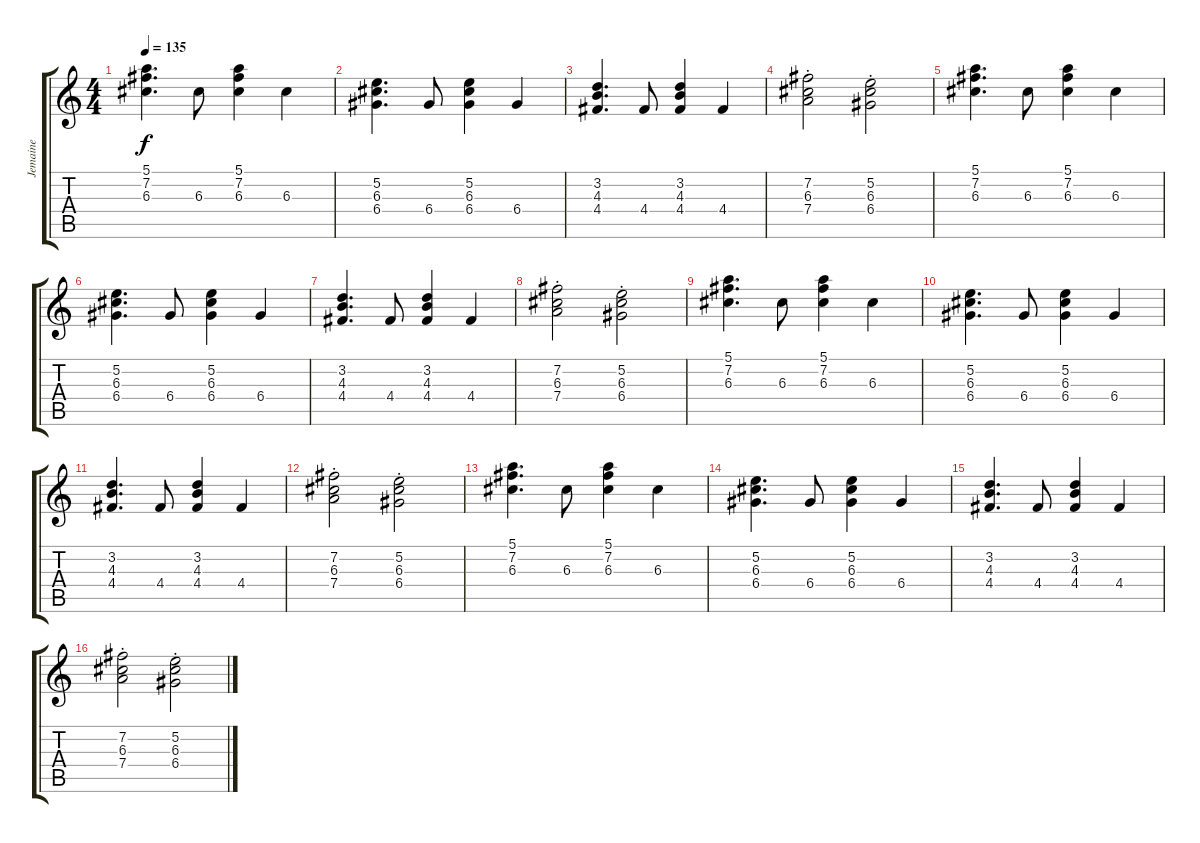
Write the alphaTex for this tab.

\track ("Jemaine" "Jemaine") {instrument acousticguitarnylon}
\staff {score tabs}
\tuning (E4 B3 G3 D3 A2 E2) {hide}
\ts (4 4)
\tempo 135
\clef g2
\ks c
(5.1 7.2 6.3).4{d dy f} 6.3.8 (5.1 7.2 6.3).4 6.3.4 |
(5.2 6.3 6.4).4{d} 6.4.8 (5.2 6.3 6.4).4 6.4.4 |
(3.2 4.3 4.4).4{d} 4.4.8 (3.2 4.3 4.4).4 4.4.4 |
(7.2{st} 6.3{st} 7.4{st}).2 (5.2{st} 6.3{st} 6.4{st}).2 |
(5.1 7.2 6.3).4{d} 6.3.8 (5.1 7.2 6.3).4 6.3.4 |
(5.2 6.3 6.4).4{d} 6.4.8 (5.2 6.3 6.4).4 6.4.4 |
(3.2 4.3 4.4).4{d} 4.4.8 (3.2 4.3 4.4).4 4.4.4 |
(7.2{st} 6.3{st} 7.4{st}).2 (5.2{st} 6.3{st} 6.4{st}).2 |
(5.1 7.2 6.3).4{d} 6.3.8 (5.1 7.2 6.3).4 6.3.4 |
(5.2 6.3 6.4).4{d} 6.4.8 (5.2 6.3 6.4).4 6.4.4 |
(3.2 4.3 4.4).4{d} 4.4.8 (3.2 4.3 4.4).4 4.4.4 |
(7.2{st} 6.3{st} 7.4{st}).2 (5.2{st} 6.3{st} 6.4{st}).2 |
(5.1 7.2 6.3).4{d} 6.3.8 (5.1 7.2 6.3).4 6.3.4 |
(5.2 6.3 6.4).4{d} 6.4.8 (5.2 6.3 6.4).4 6.4.4 |
(3.2 4.3 4.4).4{d} 4.4.8 (3.2 4.3 4.4).4 4.4.4 |
(7.2{st} 6.3{st} 7.4{st}).2 (5.2{st} 6.3{st} 6.4{st}).2
